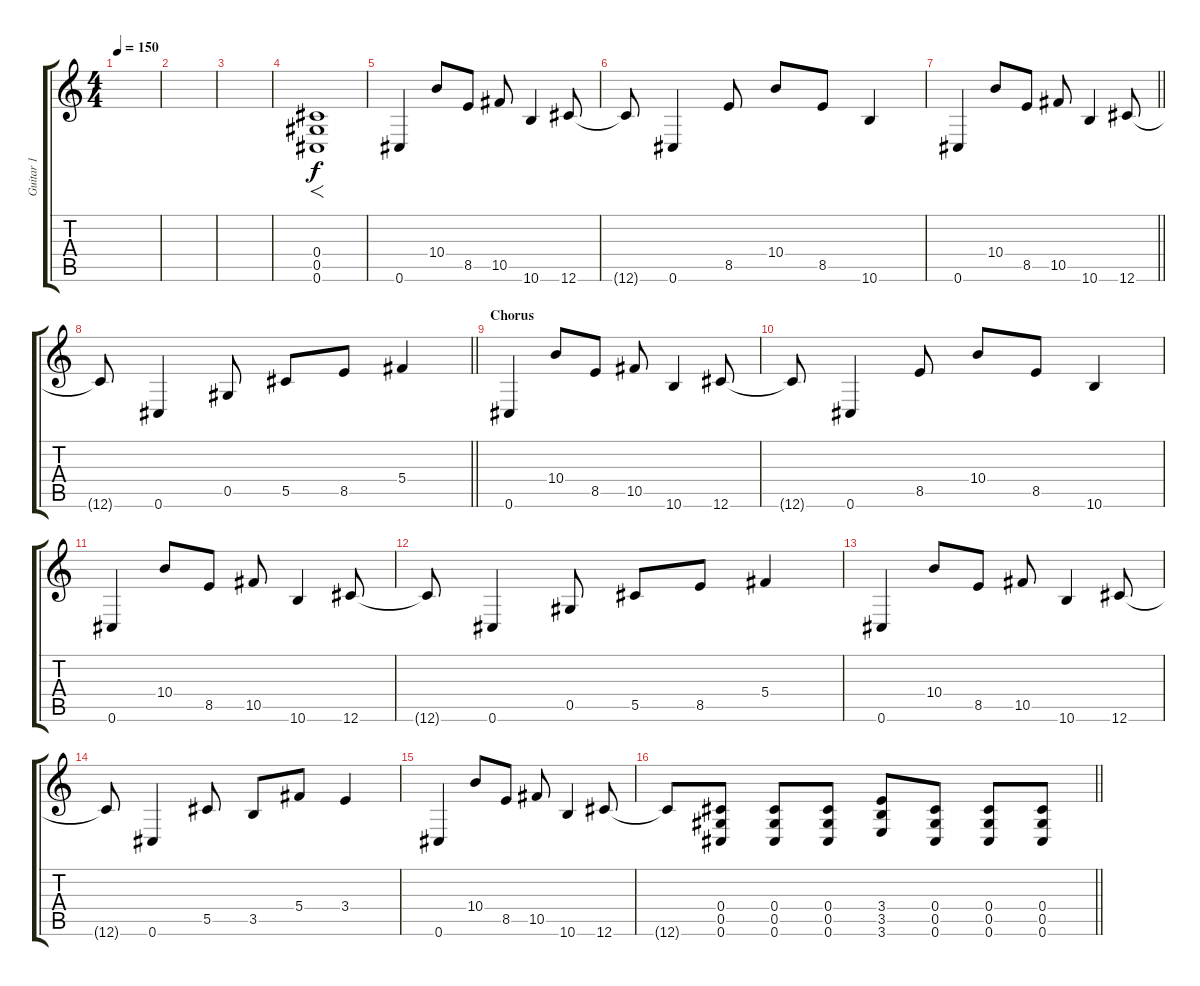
\track ("Guitar 1" "Guitar 1") {instrument overdrivenguitar}
\staff {score tabs}
\tuning (Eb4 Bb3 Gb3 Db3 Ab2 Db2) {hide}
\ts (4 4)
\tempo 150
\clef g2
\ks c
|
|
|
(0.4 0.5 0.6).1{f volume 7 instrument distortionguitar} |
0.6.4 10.4.8 8.5.8 10.5.8 10.6.4 12.6.8 |
12.6{t}.8 0.6.4 8.5.8 10.4.8 8.5.8 10.6.4 |
\barLineRight lightlight
0.6.4 10.4.8 8.5.8 10.5.8 10.6.4 12.6.8 |
\barLineRight lightlight
12.6{t}.8 0.6.4 0.5.8 5.5.8 8.5.8 5.4.4 |
\section ("" "Chorus")
0.6.4{volume 13 instrument overdrivenguitar} 10.4.8 8.5.8 10.5.8 10.6.4 12.6.8 |
12.6{t}.8 0.6.4 8.5.8 10.4.8 8.5.8 10.6.4 |
0.6.4 10.4.8 8.5.8 10.5.8 10.6.4 12.6.8 |
12.6{t}.8 0.6.4 0.5.8 5.5.8 8.5.8 5.4.4 |
0.6.4 10.4.8 8.5.8 10.5.8 10.6.4 12.6.8 |
12.6{t}.8 0.6.4 5.5.8 3.5.8 5.4.8 3.4.4 |
0.6.4 10.4.8 8.5.8 10.5.8 10.6.4 12.6.8 |
\barLineRight lightlight
12.6{t}.8 (0.4 0.5 0.6).8 (0.4 0.5 0.6).8 (0.4 0.5 0.6).8 (3.4 3.5 3.6).8 (0.4 0.5 0.6).8 (0.4 0.5 0.6).8 (0.4 0.5 0.6).8
